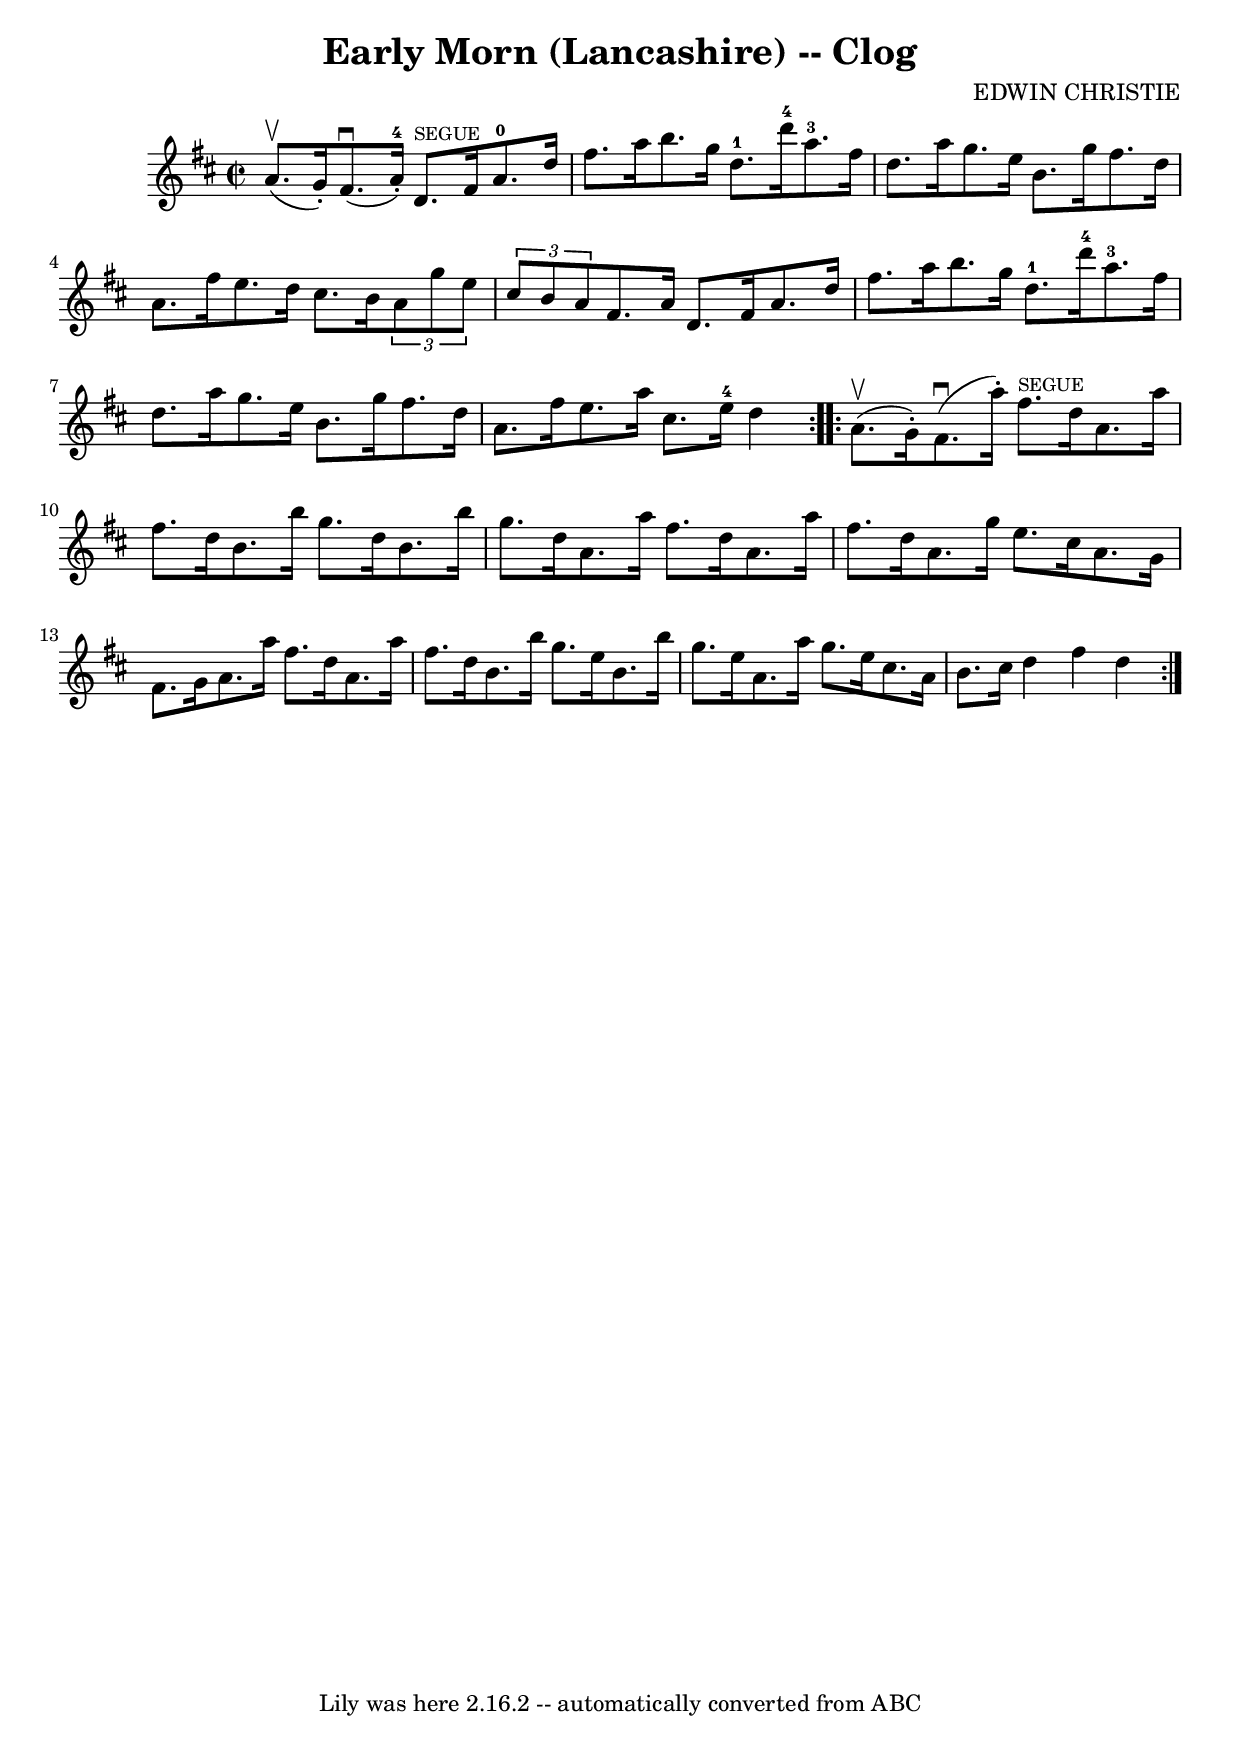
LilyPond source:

\version "2.16.2"
\include "Mammoth.ily"
\header {
  %% book = "Ryan's Mammoth Collection"
  composer = "EDWIN CHRISTIE"
  crossRefNumber = "1"
  footnotes = "\\\\159 945"
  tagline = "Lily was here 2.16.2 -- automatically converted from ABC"
  title = "Early Morn (Lancashire) -- Clog"

}
voicedefault =  {



  \repeat volta 2 {

    \override Staff.TimeSignature #'style = #'C
    \time 2/2 
    \key d \major     a'8.^\upbow(g'16-.)  |
    fis'8.^\downbow(a'16-4-.) d'8.^\segue fis'16 a'8.-0 d''16         fis''8. a''16     |
    b''8. g''16 d''8.-1 d'''16-4          a''8.-3 fis''16 d''8. a''16     |
    g''8. e''16 b'8.        g''16 fis''8. d''16 a'8. fis''16     |
    e''8. d''16    
    cis''8. b'16    \times 2/3 { a'8 g''8 e''8  
			       }   \times 2/3 {   
				 cis''8 b'8 a'8   			       }    |
    fis'8. a'16 d'8. fis'16 a'8.      d''16 fis''8. a''16     |
    b''8. g''16 d''8.-1        d'''16-4 a''8.-3 fis''16 d''8. a''16     |
    g''8.         e''16 b'8. g''16 fis''8. d''16 a'8. fis''16     |
    
    e''8. a''16 cis''8. e''16-4 d''4  
  }     
  \repeat volta 2 {     a'8.^\upbow(g'16-.)  |
    fis'8.^\downbow(a''16-.) fis''8.^\segue d''16 a'8. a''16 fis''8. d''16    |
    b'8.         b''16 g''8. d''16 b'8. b''16 g''8. d''16     |
    a'8.        a''16 fis''8. d''16 a'8. a''16 fis''8. d''16     |
         a'8. g''16 e''8. cis''16 a'8. g'16 fis'8. g'16     |
         a'8. a''16 fis''8. d''16 a'8. a''16 fis''8. d''16      |
    b'8. b''16 g''8. e''16 b'8. b''16 g''8. e''16    |
    a'8. a''16 g''8. e''16 cis''8. a'16 b'8.         cis''16     |
    d''4 fis''4 d''4    
  }   

}

\score{
  <<

    \context Staff="default"
    {
      \voicedefault 
      
    }

  >>
  \layout {
    
  }
  \midi {
  }

}
